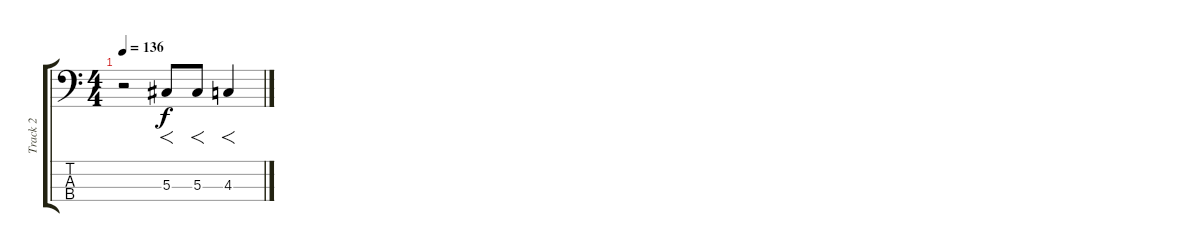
\track ("Track 2" "Track 2") {instrument electricbassfinger}
\staff {score tabs}
\tuning (Gb2 Db2 Ab1 Eb1) {hide}
\ts (4 4)
\tempo 136
\clef f4
\ks c
r.2{dy f} 5.3.8{f} 5.3.8{f} 4.3.4{f}
